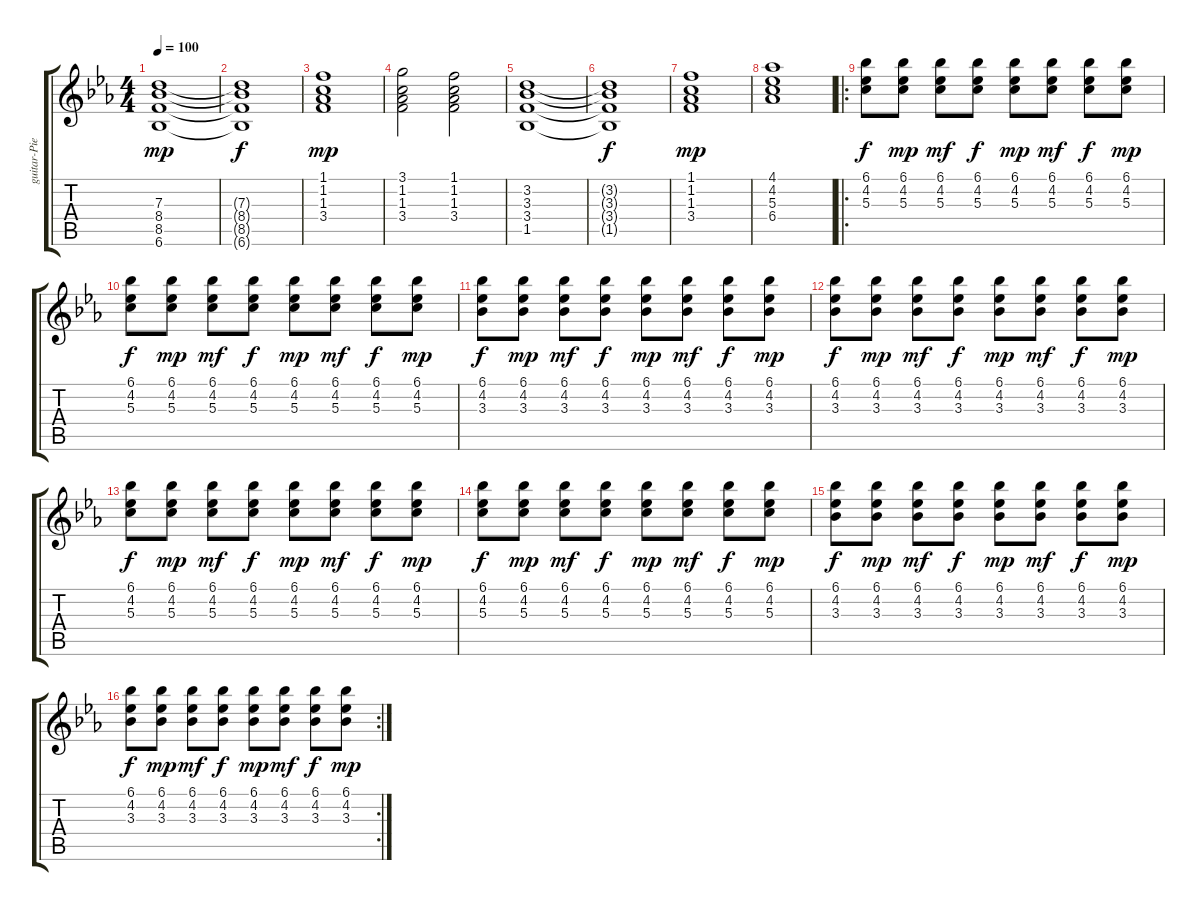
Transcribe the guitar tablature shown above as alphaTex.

\track ("guitar-Pier Gonella" "guitar-Pie") {instrument distortionguitar}
\staff {score tabs}
\tuning (E4 B3 G3 D3 A2 E2) {hide}
\ts (4 4)
\tempo 100
\clef g2
\ks eb
(7.3 8.4 8.5 6.6).1{dy mp instrument distortionguitar} |
(7.3{t} 8.4{t} 8.5{t} 6.6{t}).1{dy f} |
(1.1 1.2 1.3 3.4).1{dy mp} |
(3.1 1.2 1.3 3.4).2 (1.1 1.2 1.3 3.4).2 |
(3.2 3.3 3.4 1.5).1 |
(3.2{t} 3.3{t} 3.4{t} 1.5{t}).1{dy f} |
(1.1 1.2 1.3 3.4).1{dy mp} |
(4.1 4.2 5.3 6.4).1 |
\ro
(6.1 4.2 5.3).8{dy f instrument distortionguitar} (6.1 4.2 5.3).8{dy mp} (6.1 4.2 5.3).8{dy mf} (6.1 4.2 5.3).8{dy f} (6.1 4.2 5.3).8{dy mp} (6.1 4.2 5.3).8{dy mf} (6.1 4.2 5.3).8{dy f} (6.1 4.2 5.3).8{dy mp} |
(6.1 4.2 5.3).8{dy f} (6.1 4.2 5.3).8{dy mp} (6.1 4.2 5.3).8{dy mf} (6.1 4.2 5.3).8{dy f} (6.1 4.2 5.3).8{dy mp} (6.1 4.2 5.3).8{dy mf} (6.1 4.2 5.3).8{dy f} (6.1 4.2 5.3).8{dy mp} |
(6.1 4.2 3.3).8{dy f} (6.1 4.2 3.3).8{dy mp} (6.1 4.2 3.3).8{dy mf} (6.1 4.2 3.3).8{dy f} (6.1 4.2 3.3).8{dy mp} (6.1 4.2 3.3).8{dy mf} (6.1 4.2 3.3).8{dy f} (6.1 4.2 3.3).8{dy mp} |
(6.1 4.2 3.3).8{dy f} (6.1 4.2 3.3).8{dy mp} (6.1 4.2 3.3).8{dy mf} (6.1 4.2 3.3).8{dy f} (6.1 4.2 3.3).8{dy mp} (6.1 4.2 3.3).8{dy mf} (6.1 4.2 3.3).8{dy f} (6.1 4.2 3.3).8{dy mp} |
(6.1 4.2 5.3).8{dy f} (6.1 4.2 5.3).8{dy mp} (6.1 4.2 5.3).8{dy mf} (6.1 4.2 5.3).8{dy f} (6.1 4.2 5.3).8{dy mp} (6.1 4.2 5.3).8{dy mf} (6.1 4.2 5.3).8{dy f} (6.1 4.2 5.3).8{dy mp} |
(6.1 4.2 5.3).8{dy f} (6.1 4.2 5.3).8{dy mp} (6.1 4.2 5.3).8{dy mf} (6.1 4.2 5.3).8{dy f} (6.1 4.2 5.3).8{dy mp} (6.1 4.2 5.3).8{dy mf} (6.1 4.2 5.3).8{dy f} (6.1 4.2 5.3).8{dy mp} |
(6.1 4.2 3.3).8{dy f} (6.1 4.2 3.3).8{dy mp} (6.1 4.2 3.3).8{dy mf} (6.1 4.2 3.3).8{dy f} (6.1 4.2 3.3).8{dy mp} (6.1 4.2 3.3).8{dy mf} (6.1 4.2 3.3).8{dy f} (6.1 4.2 3.3).8{dy mp} |
\rc 2
(6.1 4.2 3.3).8{dy f} (6.1 4.2 3.3).8{dy mp} (6.1 4.2 3.3).8{dy mf} (6.1 4.2 3.3).8{dy f} (6.1 4.2 3.3).8{dy mp} (6.1 4.2 3.3).8{dy mf} (6.1 4.2 3.3).8{dy f} (6.1 4.2 3.3).8{dy mp}
